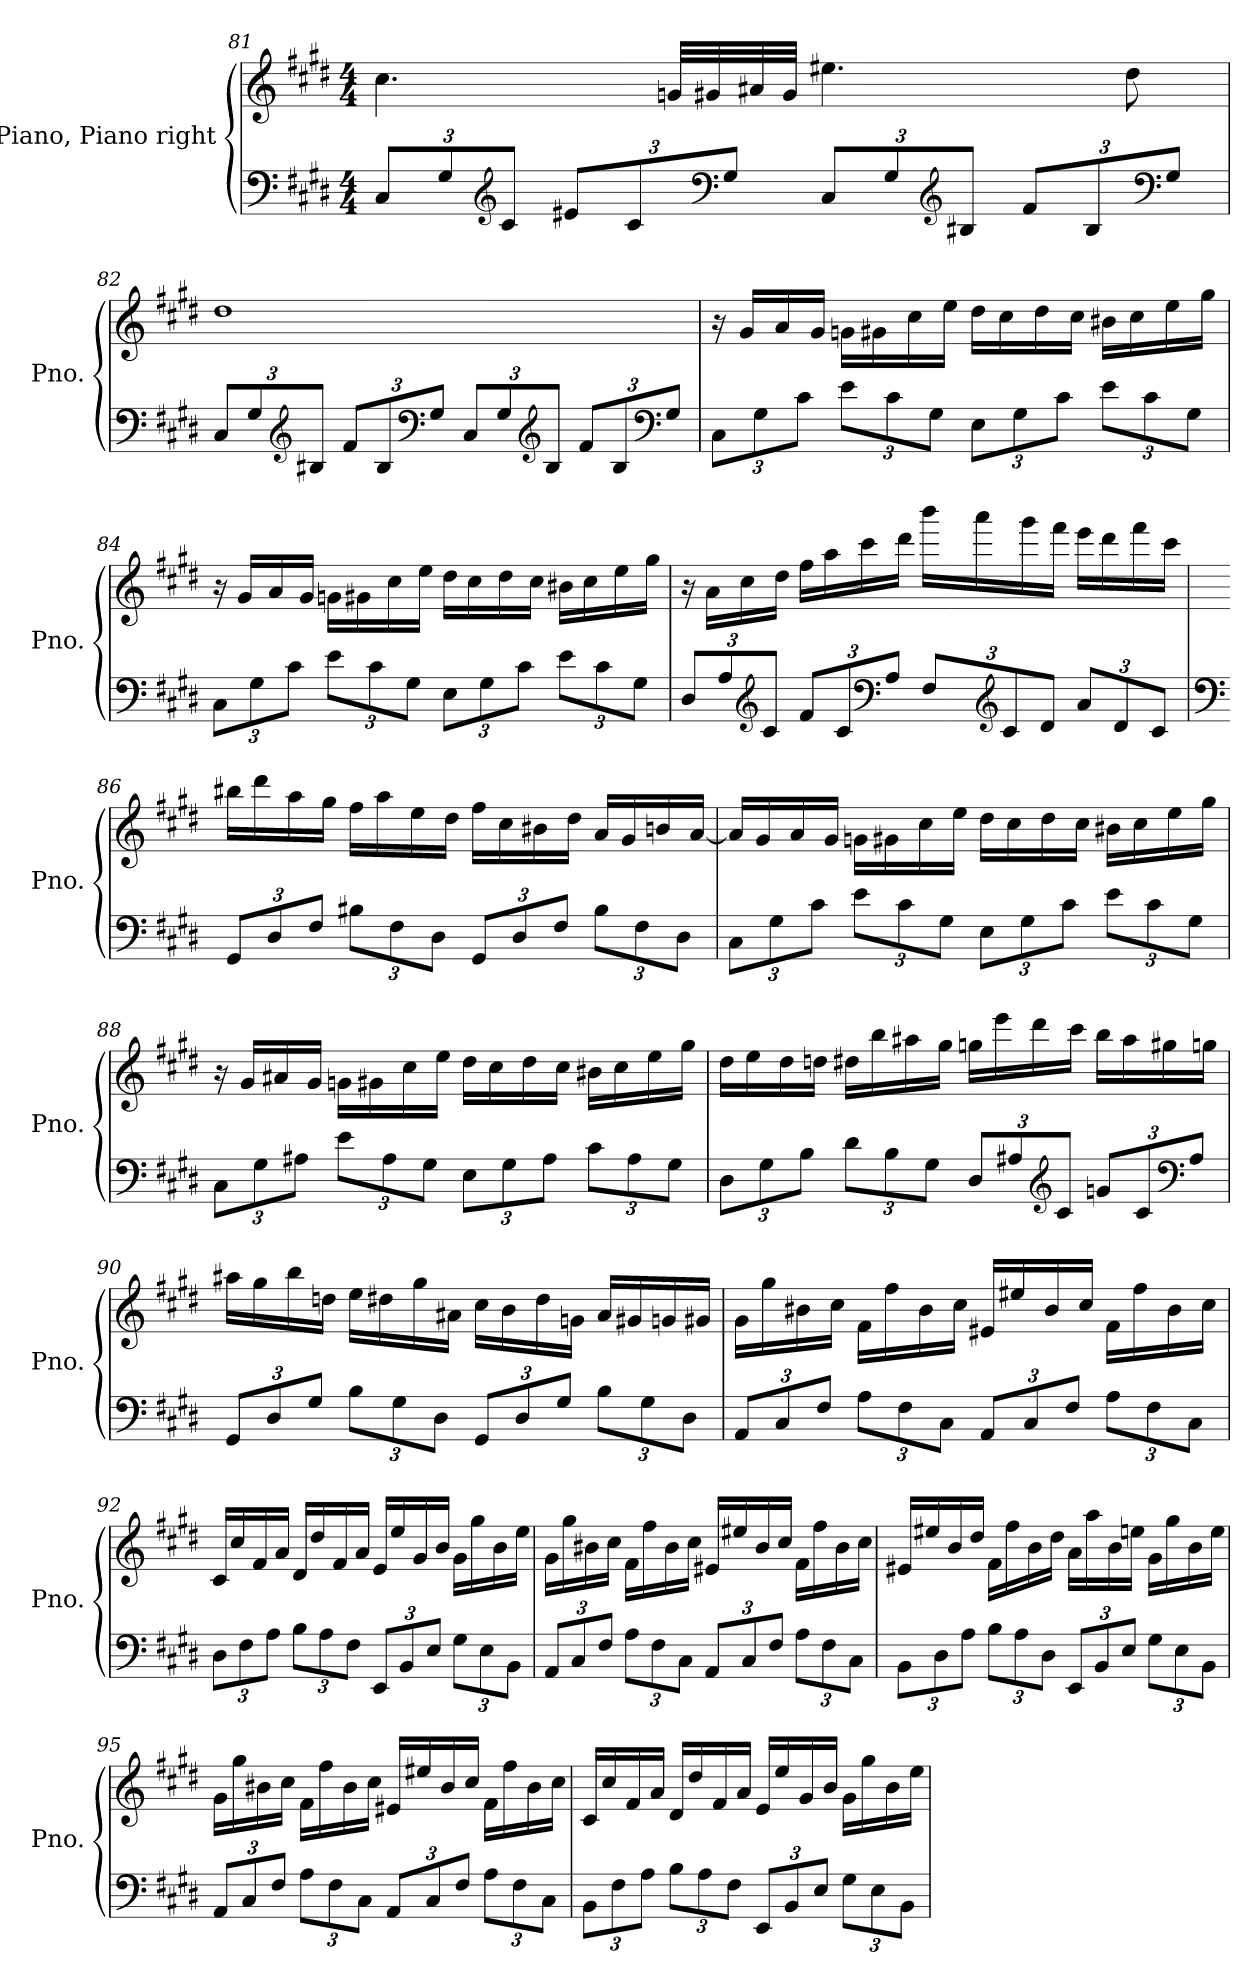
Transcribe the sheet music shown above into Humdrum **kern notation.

**kern	**kern
*part1	*part1
*staff2	*staff1
*I"Piano, Piano right	*
*I'Pno.	*
!!LO:PB:g=z
*clefF4	*clefG2
*k[f#c#g#d#]	*k[f#c#g#d#]
*M4/4	*M4/4
*Xbrackettup	*
=81	=81
12C#/L	4.cc#\
12G#/	.
*clefG2	*
12c#/J	.
12e#X/L	.
12c#/	.
*	*MM72
.	32gn/LLL
.	32g#X/
*clefF4	*
12G#/J	.
.	32a#X/
.	32g#/JJJ
*	*MM79
12C#/L	4.ee#X\
12G#/	.
*clefG2	*
12B#X/J	.
12f#/L	.
12B#/	.
*	*MM73
.	8dd#\
*clefF4	*
12G#/J	.
!!LO:LB:g=z
=82	=82
*	*MM78
12C#/L	1dd#
12G#/	.
*clefG2	*
12B#X/J	.
12f#/L	.
12B#/	.
*clefF4	*
12G#/J	.
12C#/L	.
12G#/	.
*clefG2	*
12B#/J	.
12f#/L	.
12B#/	.
*clefF4	*
12G#/J	.
=83	=83
*	*MM170
12C#\L	16r
.	16g#/LL
12G#\	.
.	16a/
12c#\J	.
.	16g#/JJ
12e\L	16gn\LL
*	*MM170
.	16g#X\
12c#\	.
.	16cc#\
12G#\J	.
.	16ee\JJ
*	*MM171
12E\L	16dd#\LL
.	16cc#\
12G#\	.
.	16dd#\
12c#\J	.
*	*MM169
.	16cc#\JJ
12e\L	16b#X\LL
*	*MM169
.	16cc#\
12c#\	.
.	16ee\
12G#\J	.
*	*MM143
.	16gg#\JJ
!!LO:LB:g=z
=84	=84
*	*MM149
12C#\L	16r
*	*MM168
.	16g#/LL
12G#\	.
.	16a/
12c#\J	.
*	*MM170
.	16g#/JJ
12e\L	16gn\LL
.	16g#X\
12c#\	.
*	*MM168
.	16cc#\
12G#\J	.
*	*MM170
.	16ee\JJ
*	*MM170
12E\L	16dd#\LL
*	*MM169
.	16cc#\
12G#\	.
.	16dd#\
12c#\J	.
.	16cc#\JJ
12e\L	16b#X\LL
.	16cc#\
12c#\	.
.	16ee\
12G#\J	.
*	*MM143
.	16gg#\JJ
=85	=85
*	*MM148
12D#/L	16r
*	*MM166
.	16a\LL
12A/	.
*	*MM167
.	16cc#\
*clefG2	*
12c#/J	.
*	*MM168
.	16dd#\JJ
12f#/L	16ff#\LL
.	16aa\
12c#/	.
.	16ccc#\
*clefF4	*
12A/J	.
.	16ddd#\JJ
12F#/L	16bbb\LL
.	16aaa\
*clefG2	*
12c#/	.
.	16ggg#\
12d#/J	.
*	*MM169
.	16fff#\JJ
*	*MM171
12a/L	16eee\LL
*	*MM170
.	16ddd#\
12d#/	.
.	16fff#\
12c#/J	.
*	*MM171
.	16ccc#\JJ
!!LO:LB:g=z
=86	=86
*clefF4	*
12GG#/L	16bb#X\LL
*	*MM168
.	16ddd#\
12D#/	.
.	16aa\
12F#/J	.
.	16gg#\JJ
12B#X\L	16ff#\LL
.	16aa\
12F#\	.
*	*MM170
.	16ee\
12D#\J	.
.	16dd#\JJ
12GG#/L	16ff#\LL
*	*MM169
.	16cc#\
12D#/	.
.	16b#X\
12F#/J	.
.	16dd#\JJ
*	*MM166
12B#\L	16a/LL
*	*MM162
.	16g#/
12F#\	.
*	*MM158
.	16bn/
12D#\J	.
*	*MM131
.	[16a/JJ
=87	=87
*	*MM168
12C#\L	16a/LL]
.	16g#/
12G#\	.
*	*MM172
.	16a/
12c#\J	.
.	16g#/JJ
*	*MM170
12e\L	16gn\LL
.	16g#X\
12c#\	.
.	16cc#\
12G#\J	.
.	16ee\JJ
*	*MM169
12E\L	16dd#\LL
.	16cc#\
12G#\	.
.	16dd#\
12c#\J	.
.	16cc#\JJ
12e\L	16b#X\LL
*	*MM171
.	16cc#\
12c#\	.
.	16ee\
12G#\J	.
*	*MM141
.	16gg#\JJ
!!LO:LB:g=z
=88	=88
*	*MM149
12C#\L	16r
*	*MM168
.	16g#/LL
12G#\	.
.	16a#X/
12A#X\J	.
.	16g#/JJ
12e\L	16gn\LL
*	*MM169
.	16g#X\
12A#\	.
*	*MM170
.	16cc#\
12G#\J	.
.	16ee\JJ
*	*MM169
12E\L	16dd#\LL
.	16cc#\
12G#\	.
*	*MM170
.	16dd#\
12A#\J	.
*	*MM170
.	16cc#\JJ
12c#\L	16b#X\LL
.	16cc#\
12A#\	.
.	16ee\
12G#\J	.
*	*MM141
.	16gg#\JJ
=89	=89
*	*MM149
12D#\L	16dd#\LL
*	*MM166
.	16ee\
12G#\	.
*	*MM167
.	16dd#\
12B\J	.
*	*MM168
.	16ddn\JJ
12d#\L	16dd#X\LL
.	16bb\
12B\	.
.	16aa#X\
12G#\J	.
.	16gg#\JJ
12D#/L	16ggn\LL
.	16eee\
12A#X/	.
*	*MM169
.	16ddd#\
*clefG2	*
12c#/J	.
*	*MM170
.	16ccc#\JJ
*	*MM172
12gn/L	16bb\LL
.	16aa#\
12c#/	.
.	16gg#X\
*clefF4	*
12A#/J	.
*	*MM170
.	16ggn\JJ
!!LO:LB:g=z
=90	=90
*	*MM171
12GG#/L	16aa#X\LL
.	16gg#\
12D#/	.
*	*MM171
.	16bb\
12G#/J	.
.	16ddn\JJ
12B\L	16ee\LL
*	*MM169
.	16dd#X\
12G#\	.
.	16gg#\
12D#\J	.
.	16a#X\JJ
12GG#/L	16cc#\LL
*	*MM169
.	16b\
12D#/	.
.	16dd#\
12G#/J	.
.	16gn\JJ
*	*MM166
12B\L	16a#/LL
*	*MM161
.	16g#X/
12G#\	.
*	*MM157
.	16gn/
12D#\J	.
*	*MM150
.	16g#X/JJ
=91	=91
*	*MM142
12AA/L	16g#\LL
.	16gg#\
12C#/	.
.	16b#X\
12F#/J	.
.	16cc#\JJ
12A\L	16f#\LL
.	16ff#\
12F#\	.
.	16b#\
12C#\J	.
.	16cc#\JJ
12AA/L	16e#X/LL
.	16ee#X/
12C#/	.
.	16b#/
12F#/J	.
.	16cc#/JJ
12A\L	16f#\LL
*	*MM147
.	16ff#\
12F#\	.
*	*MM146
.	16b#\
12C#\J	.
*	*MM144
.	16cc#\JJ
!!LO:PB:g=z
=92	=92
*	*MM144
12D#\L	16c#/LL
*	*MM148
.	16cc#/
12F#\	.
.	16f#/
12A\J	.
.	16a/JJ
12B\L	16d#/LL
.	16dd#/
12A\	.
.	16f#/
12F#\J	.
.	16a/JJ
12EE/L	16e/LL
.	16ee/
12BB/	.
.	16g#/
12E/J	.
*	*MM147
.	16b/JJ
12G#\L	16g#\LL
.	16gg#\
12E\	.
*	*MM145
.	16b\
12BB\J	.
.	16ee\JJ
=93	=93
*	*MM147
12AA/L	16g#\LL
.	16gg#\
12C#/	.
.	16b#X\
12F#/J	.
.	16cc#\JJ
12A\L	16f#\LL
.	16ff#\
12F#\	.
.	16b#\
12C#\J	.
.	16cc#\JJ
12AA/L	16e#X/LL
.	16ee#X/
12C#/	.
.	16b#/
12F#/J	.
.	16cc#/JJ
12A\L	16f#\LL
*	*MM147
.	16ff#\
12F#\	.
*	*MM146
.	16b#\
12C#\J	.
*	*MM144
.	16cc#\JJ
!!LO:LB:g=z
=94	=94
*	*MM146
12BB\L	16e#X/LL
.	16ee#X/
12D#\	.
.	16b/
12A\J	.
.	16dd#/JJ
12B\L	16f#\LL
.	16ff#\
12A\	.
*	*MM138
.	16b\
12D#\J	.
*	*MM132
.	16dd#\JJ
*	*MM143
12EE/L	16a\LL
.	16aa\
12BB/	.
.	16b\
12E/J	.
.	16een\JJ
12G#\L	16g#\LL
*	*MM138
.	16gg#\
12E\	.
.	16b\
12BB\J	.
.	16ee\JJ
=95	=95
*	*MM147
12AA/L	16g#\LL
.	16gg#\
12C#/	.
.	16b#X\
12F#/J	.
.	16cc#\JJ
12A\L	16f#\LL
.	16ff#\
12F#\	.
.	16b#\
12C#\J	.
.	16cc#\JJ
12AA/L	16e#X/LL
.	16ee#X/
12C#/	.
.	16b#/
12F#/J	.
.	16cc#/JJ
12A\L	16f#\LL
*	*MM147
.	16ff#\
12F#\	.
*	*MM146
.	16b#\
12C#\J	.
*	*MM144
.	16cc#\JJ
!!LO:LB:g=z
=96	=96
*	*MM144
12BB\L	16c#/LL
*	*MM148
.	16cc#/
12F#\	.
.	16f#/
12A\J	.
.	16a/JJ
12B\L	16d#/LL
.	16dd#/
12A\	.
.	16f#/
12F#\J	.
.	16a/JJ
12EE/L	16e/LL
.	16ee/
12BB/	.
.	16g#/
12E/J	.
*	*MM147
.	16b/JJ
12G#\L	16g#\LL
.	16gg#\
12E\	.
*	*MM145
.	16b\
12BB\J	.
.	16ee\JJ
=	=
*-	*-
